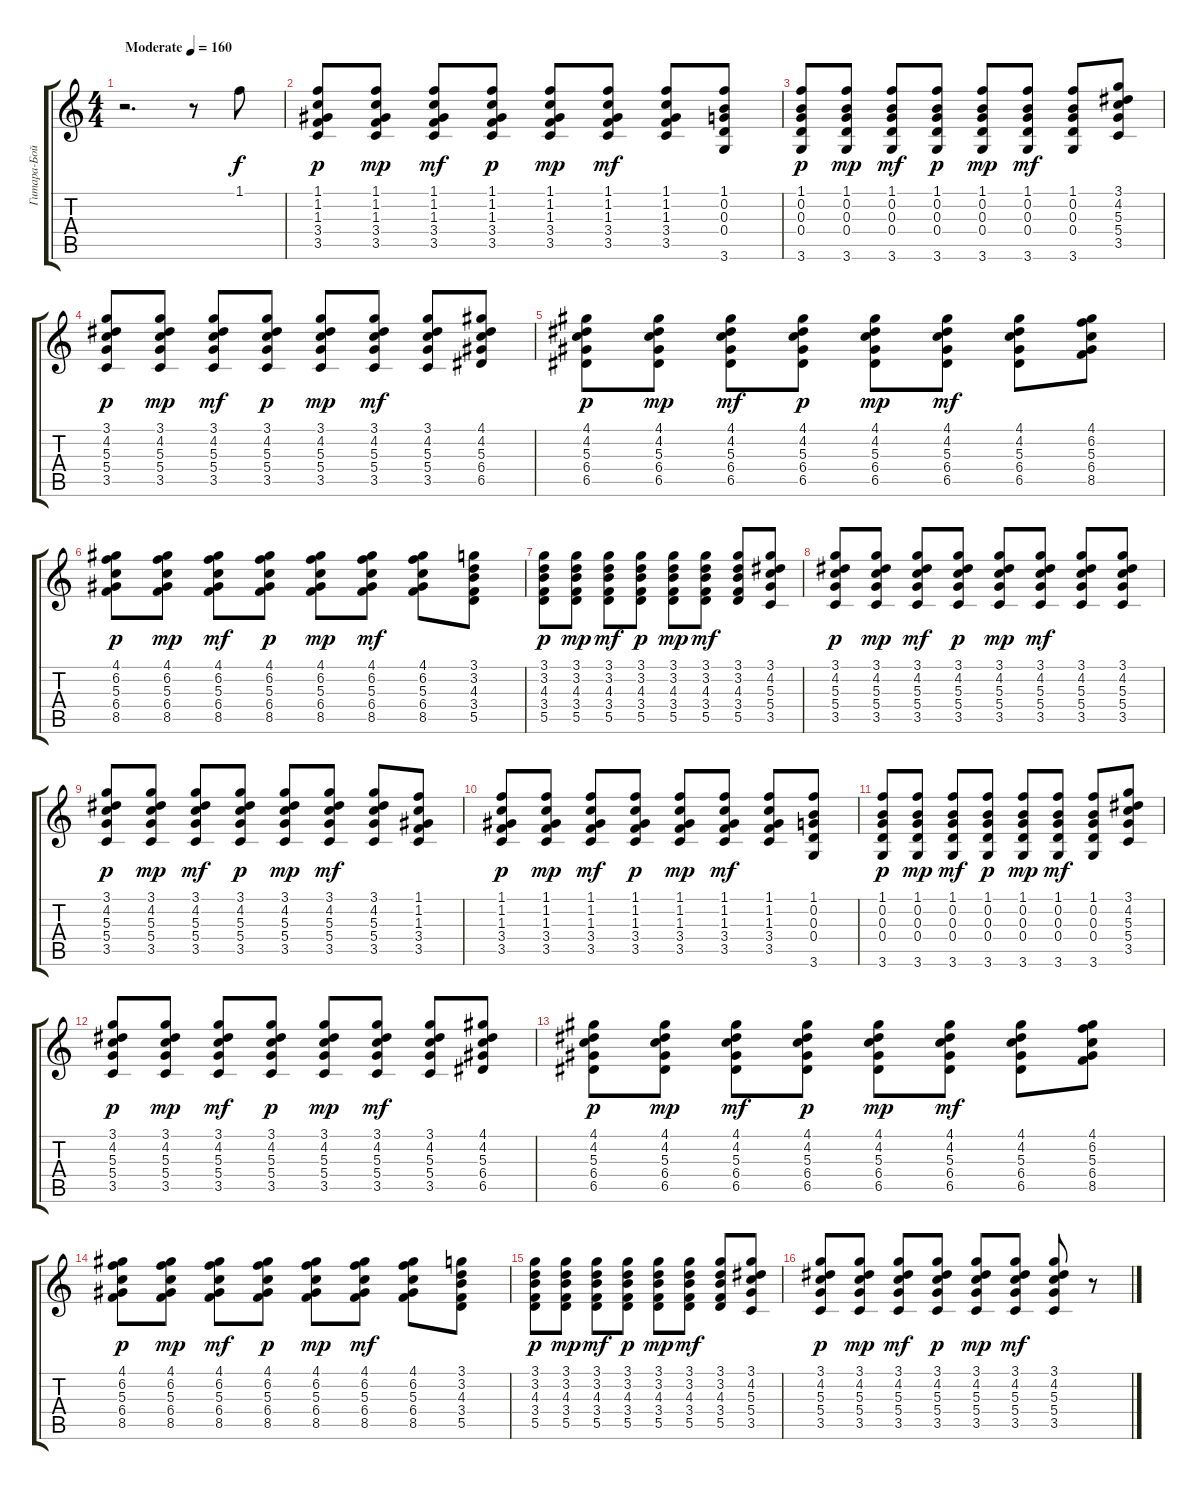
\track ("Гитара-Бой" "Гитара-Бой") {instrument acousticguitarsteel}
\staff {score tabs}
\tuning (E4 B3 G3 D3 A2 E2) {hide}
\ts (4 4)
\tempo (160 "Moderate")
\clef g2
\ks c
r.2{d dy f instrument acousticguitarsteel} r.8 1.1.8 |
(1.1 1.2 1.3 3.4 3.5).8{dy p} (1.1 1.2 1.3 3.4 3.5).8{dy mp} (1.1 1.2 1.3 3.4 3.5).8{dy mf} (1.1 1.2 1.3 3.4 3.5).8{dy p} (1.1 1.2 1.3 3.4 3.5).8{dy mp} (1.1 1.2 1.3 3.4 3.5).8{dy mf} (1.1 1.2 1.3 3.4 3.5).8 (1.1 0.2 0.3 0.4 3.6).8 |
(1.1 0.2 0.3 0.4 3.6).8{dy p} (1.1 0.2 0.3 0.4 3.6).8{dy mp} (1.1 0.2 0.3 0.4 3.6).8{dy mf} (1.1 0.2 0.3 0.4 3.6).8{dy p} (1.1 0.2 0.3 0.4 3.6).8{dy mp} (1.1 0.2 0.3 0.4 3.6).8{dy mf} (1.1 0.2 0.3 0.4 3.6).8 (3.1 4.2 5.3 5.4 3.5).8 |
(3.1 4.2 5.3 5.4 3.5).8{dy p} (3.1 4.2 5.3 5.4 3.5).8{dy mp} (3.1 4.2 5.3 5.4 3.5).8{dy mf} (3.1 4.2 5.3 5.4 3.5).8{dy p} (3.1 4.2 5.3 5.4 3.5).8{dy mp} (3.1 4.2 5.3 5.4 3.5).8{dy mf} (3.1 4.2 5.3 5.4 3.5).8 (4.1 4.2 5.3 6.4 6.5).8 |
(4.1 4.2 5.3 6.4 6.5).8{dy p} (4.1 4.2 5.3 6.4 6.5).8{dy mp} (4.1 4.2 5.3 6.4 6.5).8{dy mf} (4.1 4.2 5.3 6.4 6.5).8{dy p} (4.1 4.2 5.3 6.4 6.5).8{dy mp} (4.1 4.2 5.3 6.4 6.5).8{dy mf} (4.1 4.2 5.3 6.4 6.5).8 (4.1 6.2 5.3 6.4 8.5).8 |
(4.1 6.2 5.3 6.4 8.5).8{dy p} (4.1 6.2 5.3 6.4 8.5).8{dy mp} (4.1 6.2 5.3 6.4 8.5).8{dy mf} (4.1 6.2 5.3 6.4 8.5).8{dy p} (4.1 6.2 5.3 6.4 8.5).8{dy mp} (4.1 6.2 5.3 6.4 8.5).8{dy mf} (4.1 6.2 5.3 6.4 8.5).8 (3.1 3.2 4.3 3.4 5.5).8 |
(3.1 3.2 4.3 3.4 5.5).8{dy p} (3.1 3.2 4.3 3.4 5.5).8{dy mp} (3.1 3.2 4.3 3.4 5.5).8{dy mf} (3.1 3.2 4.3 3.4 5.5).8{dy p} (3.1 3.2 4.3 3.4 5.5).8{dy mp} (3.1 3.2 4.3 3.4 5.5).8{dy mf} (3.1 3.2 4.3 3.4 5.5).8 (3.1 4.2 5.3 5.4 3.5).8 |
(3.1 4.2 5.3 5.4 3.5).8{dy p} (3.1 4.2 5.3 5.4 3.5).8{dy mp} (3.1 4.2 5.3 5.4 3.5).8{dy mf} (3.1 4.2 5.3 5.4 3.5).8{dy p} (3.1 4.2 5.3 5.4 3.5).8{dy mp} (3.1 4.2 5.3 5.4 3.5).8{dy mf} (3.1 4.2 5.3 5.4 3.5).8 (3.1 4.2 5.3 5.4 3.5).8 |
(3.1 4.2 5.3 5.4 3.5).8{dy p} (3.1 4.2 5.3 5.4 3.5).8{dy mp} (3.1 4.2 5.3 5.4 3.5).8{dy mf} (3.1 4.2 5.3 5.4 3.5).8{dy p} (3.1 4.2 5.3 5.4 3.5).8{dy mp} (3.1 4.2 5.3 5.4 3.5).8{dy mf} (3.1 4.2 5.3 5.4 3.5).8 (1.1 1.2 1.3 3.4 3.5).8 |
(1.1 1.2 1.3 3.4 3.5).8{dy p} (1.1 1.2 1.3 3.4 3.5).8{dy mp} (1.1 1.2 1.3 3.4 3.5).8{dy mf} (1.1 1.2 1.3 3.4 3.5).8{dy p} (1.1 1.2 1.3 3.4 3.5).8{dy mp} (1.1 1.2 1.3 3.4 3.5).8{dy mf} (1.1 1.2 1.3 3.4 3.5).8 (1.1 0.2 0.3 0.4 3.6).8 |
(1.1 0.2 0.3 0.4 3.6).8{dy p} (1.1 0.2 0.3 0.4 3.6).8{dy mp} (1.1 0.2 0.3 0.4 3.6).8{dy mf} (1.1 0.2 0.3 0.4 3.6).8{dy p} (1.1 0.2 0.3 0.4 3.6).8{dy mp} (1.1 0.2 0.3 0.4 3.6).8{dy mf} (1.1 0.2 0.3 0.4 3.6).8 (3.1 4.2 5.3 5.4 3.5).8 |
(3.1 4.2 5.3 5.4 3.5).8{dy p} (3.1 4.2 5.3 5.4 3.5).8{dy mp} (3.1 4.2 5.3 5.4 3.5).8{dy mf} (3.1 4.2 5.3 5.4 3.5).8{dy p} (3.1 4.2 5.3 5.4 3.5).8{dy mp} (3.1 4.2 5.3 5.4 3.5).8{dy mf} (3.1 4.2 5.3 5.4 3.5).8 (4.1 4.2 5.3 6.4 6.5).8 |
(4.1 4.2 5.3 6.4 6.5).8{dy p} (4.1 4.2 5.3 6.4 6.5).8{dy mp} (4.1 4.2 5.3 6.4 6.5).8{dy mf} (4.1 4.2 5.3 6.4 6.5).8{dy p} (4.1 4.2 5.3 6.4 6.5).8{dy mp} (4.1 4.2 5.3 6.4 6.5).8{dy mf} (4.1 4.2 5.3 6.4 6.5).8 (4.1 6.2 5.3 6.4 8.5).8 |
(4.1 6.2 5.3 6.4 8.5).8{dy p} (4.1 6.2 5.3 6.4 8.5).8{dy mp} (4.1 6.2 5.3 6.4 8.5).8{dy mf} (4.1 6.2 5.3 6.4 8.5).8{dy p} (4.1 6.2 5.3 6.4 8.5).8{dy mp} (4.1 6.2 5.3 6.4 8.5).8{dy mf} (4.1 6.2 5.3 6.4 8.5).8 (3.1 3.2 4.3 3.4 5.5).8 |
(3.1 3.2 4.3 3.4 5.5).8{dy p} (3.1 3.2 4.3 3.4 5.5).8{dy mp} (3.1 3.2 4.3 3.4 5.5).8{dy mf} (3.1 3.2 4.3 3.4 5.5).8{dy p} (3.1 3.2 4.3 3.4 5.5).8{dy mp} (3.1 3.2 4.3 3.4 5.5).8{dy mf} (3.1 3.2 4.3 3.4 5.5).8 (3.1 4.2 5.3 5.4 3.5).8 |
(3.1 4.2 5.3 5.4 3.5).8{dy p} (3.1 4.2 5.3 5.4 3.5).8{dy mp} (3.1 4.2 5.3 5.4 3.5).8{dy mf} (3.1 4.2 5.3 5.4 3.5).8{dy p} (3.1 4.2 5.3 5.4 3.5).8{dy mp} (3.1 4.2 5.3 5.4 3.5).8{dy mf} (3.1 4.2 5.3 5.4 3.5).8 r.8
